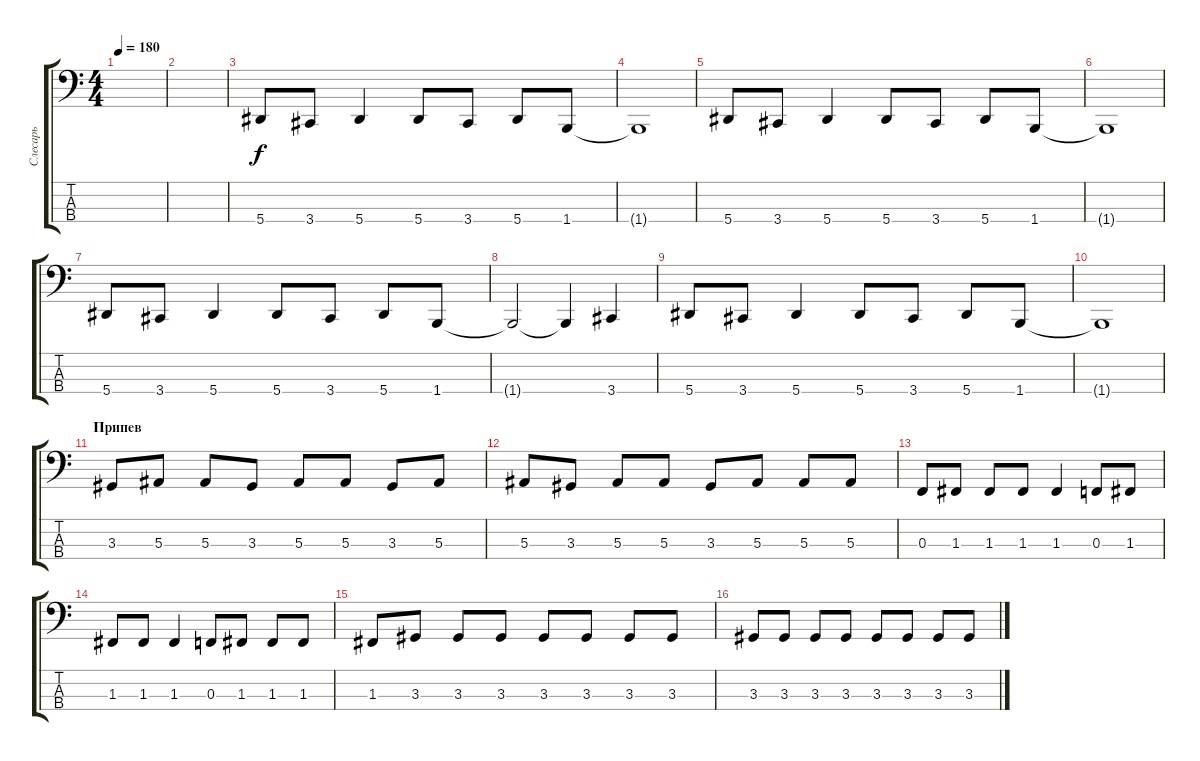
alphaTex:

\track ("Слесарь" "Слесарь") {instrument electricbassfinger}
\staff {score tabs}
\tuning (Eb2 Bb1 F1 Bb0) {hide}
\ts (4 4)
\tempo 180
\clef f4
\ks c
|
|
5.4.8 3.4.8 5.4.4 5.4.8 3.4.8 5.4.8 1.4.8 |
1.4{t}.1 |
5.4.8 3.4.8 5.4.4 5.4.8 3.4.8 5.4.8 1.4.8 |
1.4{t}.1 |
5.4.8 3.4.8 5.4.4 5.4.8 3.4.8 5.4.8 1.4.8 |
1.4{t}.2 1.4{t}.4 3.4.4 |
5.4.8 3.4.8 5.4.4 5.4.8 3.4.8 5.4.8 1.4.8 |
1.4{t}.1 |
\section ("" "Припев")
3.3.8 5.3.8 5.3.8 3.3.8 5.3.8 5.3.8 3.3.8 5.3.8 |
5.3.8 3.3.8 5.3.8 5.3.8 3.3.8 5.3.8 5.3.8 5.3.8 |
0.3.8 1.3.8 1.3.8 1.3.8 1.3.4 0.3.8 1.3.8 |
1.3.8 1.3.8 1.3.4 0.3.8 1.3.8 1.3.8 1.3.8 |
1.3.8 3.3.8 3.3.8 3.3.8 3.3.8 3.3.8 3.3.8 3.3.8 |
3.3.8 3.3.8 3.3.8 3.3.8 3.3.8 3.3.8 3.3.8 3.3.8
